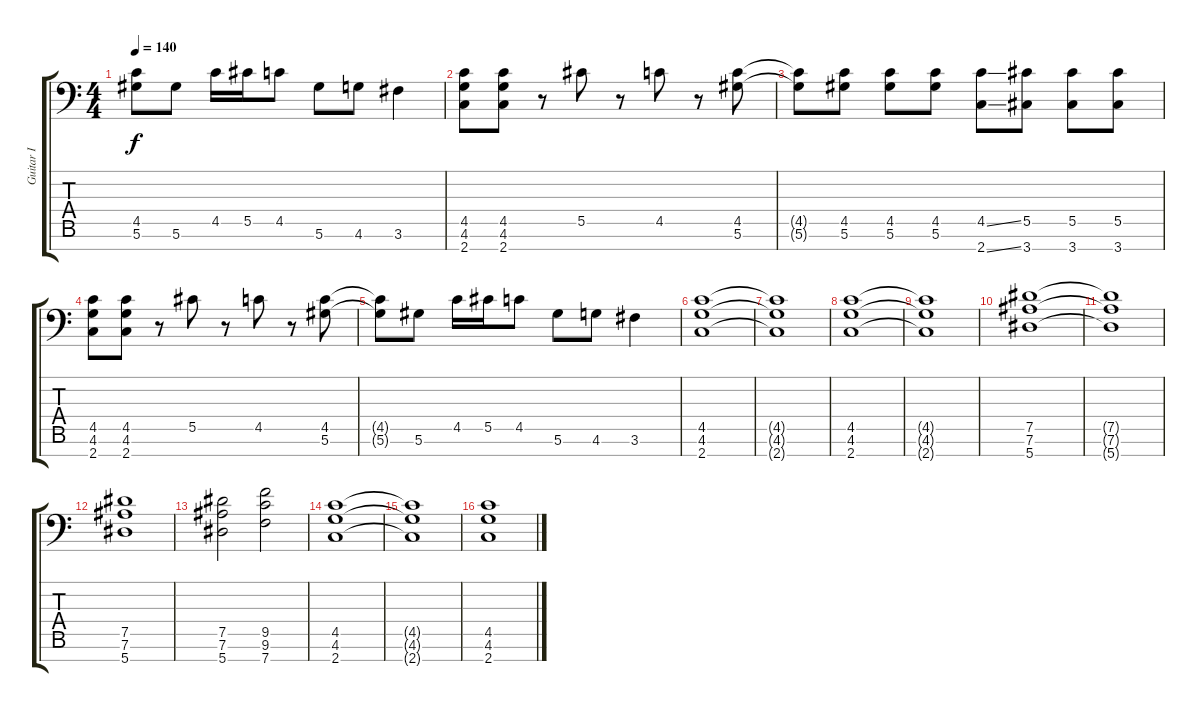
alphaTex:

\track ("Guitar I" "Guitar I") {instrument distortionguitar}
\staff {score tabs}
\tuning (Eb4 Bb3 Gb3 Db3 Ab2 Eb2 Bb1) {hide}
\ts (4 4)
\tempo 140
\clef f4
\ks c
(4.5{t} 5.6{t}).8{dy f} 5.6.8 4.5.16 5.5.16 4.5.8 5.6.8 4.6.8 3.6.4 |
(4.5 4.6 2.7).8 (4.5 4.6 2.7).8 r.8 5.5.8 r.8 4.5.8 r.8 (4.5 5.6).8 |
(4.5{t} 5.6{t}).8 (4.5 5.6).8 (4.5 5.6).8 (4.5 5.6).8 (4.5{ss} 2.7{ss}).8 (5.5 3.7).8 (5.5 3.7).8 (5.5 3.7).8 |
(4.5 4.6 2.7).8 (4.5 4.6 2.7).8 r.8 5.5.8 r.8 4.5.8 r.8 (4.5 5.6).8 |
(4.5{t} 5.6{t}).8 5.6.8 4.5.16 5.5.16 4.5.8 5.6.8 4.6.8 3.6.4 |
(4.5 4.6 2.7).1 |
(4.5{t} 4.6{t} 2.7{t}).1 |
(4.5 4.6 2.7).1 |
(4.5{t} 4.6{t} 2.7{t}).1 |
(7.5 7.6 5.7).1 |
(7.5{t} 7.6{t} 5.7{t}).1 |
(7.5 7.6 5.7).1 |
(7.5 7.6 5.7).2 (9.5 9.6 7.7).2 |
(4.5 4.6 2.7).1 |
(4.5{t} 4.6{t} 2.7{t}).1 |
(4.5 4.6 2.7).1
